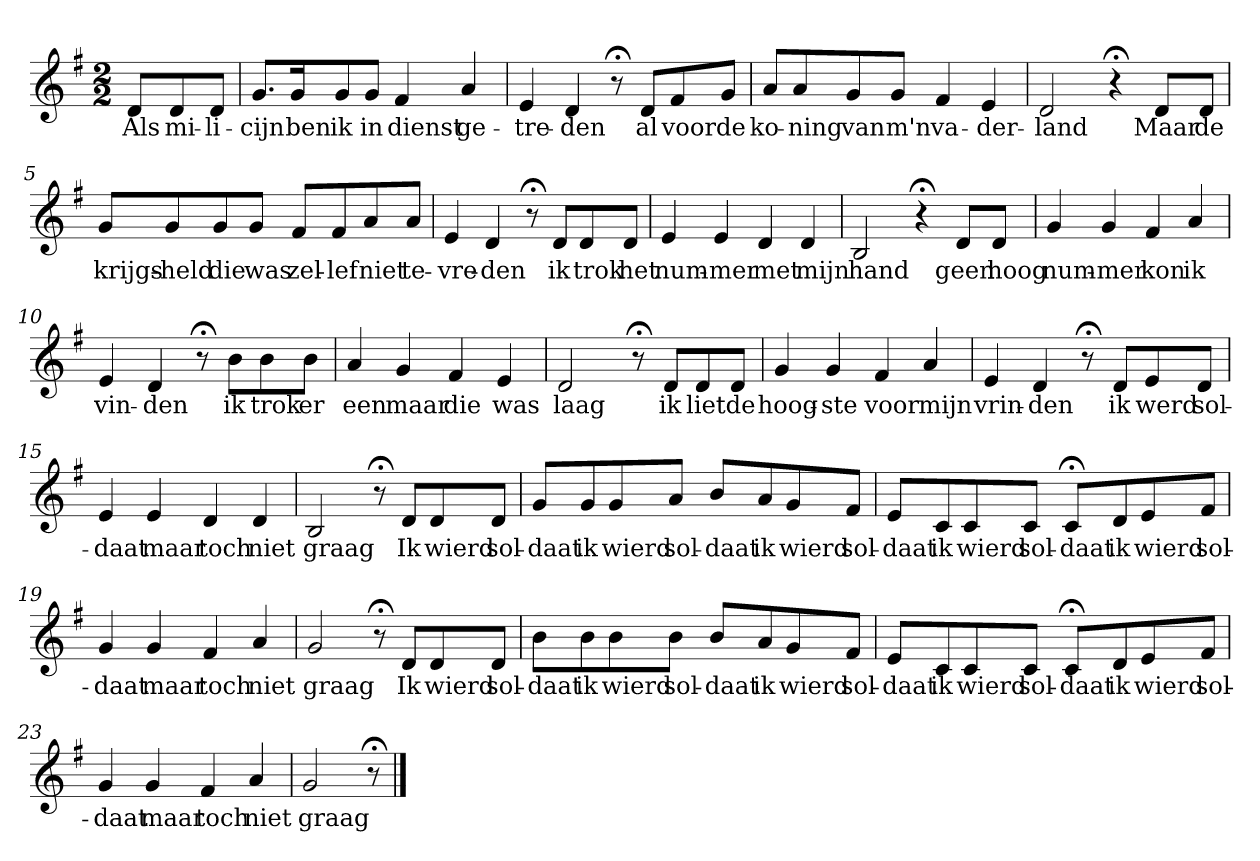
**kern	**text
*part1	*part1
*staff1	*staff1
*k[f#]	*
*G:	*
*M2/2	*
*MM120	*
=	=
8dL	Als
8d	mi-
8dJ	-li-
=1	=1
8.gL	-cijn
16gK	ben
8g	ik
8gJ	in
4f#	dienst
4a	ge-
=2	=2
4e	-tre-
4d	-den
8r;<	.
8dL	al
8f#	voor
8gJ	de
=3	=3
8aL	ko-
8a	-ning
8g	van
8gJ	m'n
4f#	va-
4e	-der-
=4	=4
2d	-land
4r;<	.
8dL	Maar
8dJ	de
=5	=5
8gL	krijgs-
8g	-held
8g	die
8gJ	was
8f#L	zel-
8f#	-lef
8a	niet
8aJ	te-
=6	=6
4e	-vre-
4d	-den
8r;<	.
8dL	ik
8d	trok
8dJ	het
=7	=7
4e	num-
4e	-mer
4d	met
4d	mijn
=8	=8
2B	hand
4r;<	.
8dL	geen
8dJ	hoog
=9	=9
4g	num-
4g	-mer
4f#	kon
4a	ik
=10	=10
4e	vin-
4d	-den
8r;<	.
8bL	ik
8b	trok
8bJ	er
=11	=11
4a	een
4g	maar
4f#	die
4e	was
=12	=12
2d	laag
8r;<	.
8dL	ik
8d	liet
8dJ	de
=13	=13
4g	hoog-
4g	-ste
4f#	voor
4a	mijn
=14	=14
4e	vrin-
4d	-den
8r;<	.
8dL	ik
8e	werd
8dJ	sol-
=15	=15
4e	-daat
4e	maar
4d	toch
4d	niet
=16	=16
2B	graag
8r;<	.
8dL	Ik
8d	wierd
8dJ	sol-
=17	=17
8gL	-daat
8g	ik
8g	wierd
8aJ	sol-
8bL	-daat
8a	ik
8g	wierd
8f#J	sol-
=18	=18
8eL	-daat
8c	ik
8c	wierd
8cJ	sol-
8c;<L	-daat
8d	ik
8e	wierd
8f#J	sol-
=19	=19
4g	-daat
4g	maar
4f#	toch
4a	niet
=20	=20
2g	graag
8r;<	.
8dL	Ik
8d	wierd
8dJ	sol-
=21	=21
8bL	-daat
8b	ik
8b	wierd
8bJ	sol-
8bL	-daat
8a	ik
8g	wierd
8f#J	sol-
=22	=22
8eL	-daat
8c	ik
8c	wierd
8cJ	sol-
8c;<L	-daat
8d	ik
8e	wierd
8f#J	sol-
=23	=23
4g	-daat
4g	maar
4f#	toch
4a	niet
=24	=24
2g	graag
8r;<	.
==	==
*-	*-
